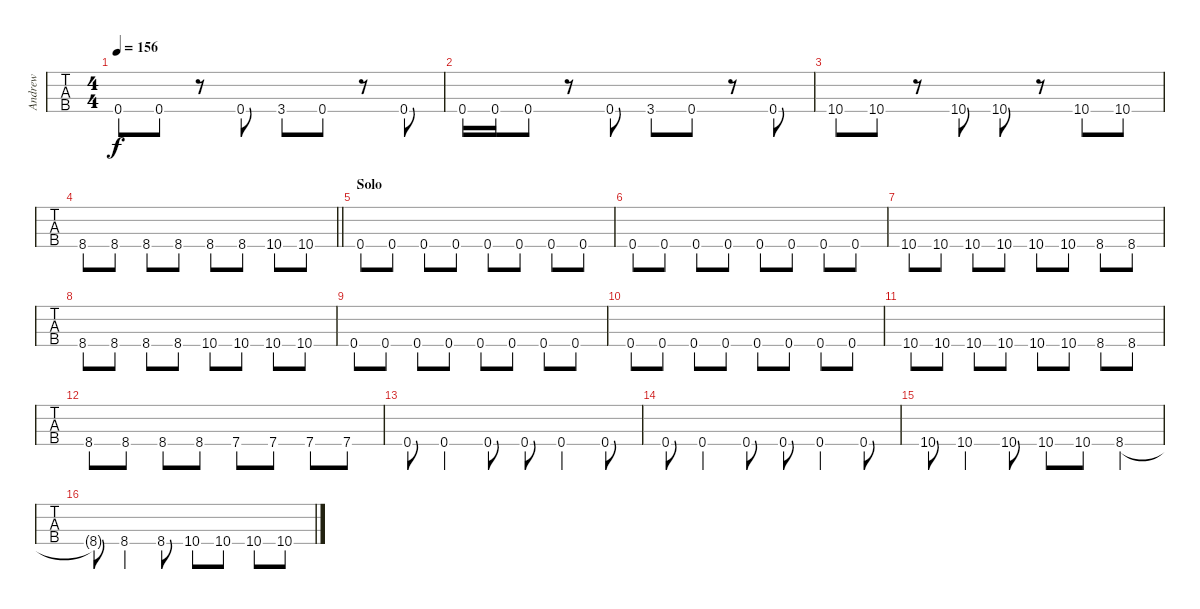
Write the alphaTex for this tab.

\track ("Andrew" "Andrew") {instrument electricbassfinger}
\staff {tabs}
\tuning (Gb2 Db2 Ab1 Db1) {hide}
\ts (4 4)
\tempo 156
\clef f4
\ks c
0.4.8{dy f} 0.4.8 r.8 0.4.8 3.4.8 0.4.8 r.8 0.4.8 |
0.4.16 0.4.16 0.4.8 r.8 0.4.8 3.4.8 0.4.8 r.8 0.4.8 |
10.4.8 10.4.8 r.8 10.4.8 10.4.8 r.8 10.4.8 10.4.8 |
\barLineRight lightlight
8.4.8 8.4.8 8.4.8 8.4.8 8.4.8 8.4.8 10.4.8 10.4.8 |
\section ("" "Solo")
0.4.8 0.4.8 0.4.8 0.4.8 0.4.8 0.4.8 0.4.8 0.4.8 |
0.4.8 0.4.8 0.4.8 0.4.8 0.4.8 0.4.8 0.4.8 0.4.8 |
10.4.8 10.4.8 10.4.8 10.4.8 10.4.8 10.4.8 8.4.8 8.4.8 |
8.4.8 8.4.8 8.4.8 8.4.8 10.4.8 10.4.8 10.4.8 10.4.8 |
0.4.8 0.4.8 0.4.8 0.4.8 0.4.8 0.4.8 0.4.8 0.4.8 |
0.4.8 0.4.8 0.4.8 0.4.8 0.4.8 0.4.8 0.4.8 0.4.8 |
10.4.8 10.4.8 10.4.8 10.4.8 10.4.8 10.4.8 8.4.8 8.4.8 |
8.4.8 8.4.8 8.4.8 8.4.8 7.4.8 7.4.8 7.4.8 7.4.8 |
0.4.8 0.4.4 0.4.8 0.4.8 0.4.4 0.4.8 |
0.4.8 0.4.4 0.4.8 0.4.8 0.4.4 0.4.8 |
10.4.8 10.4.4 10.4.8 10.4.8 10.4.8 8.4.4 |
8.4{t}.8 8.4.4 8.4.8 10.4.8 10.4.8 10.4.8 10.4.8
